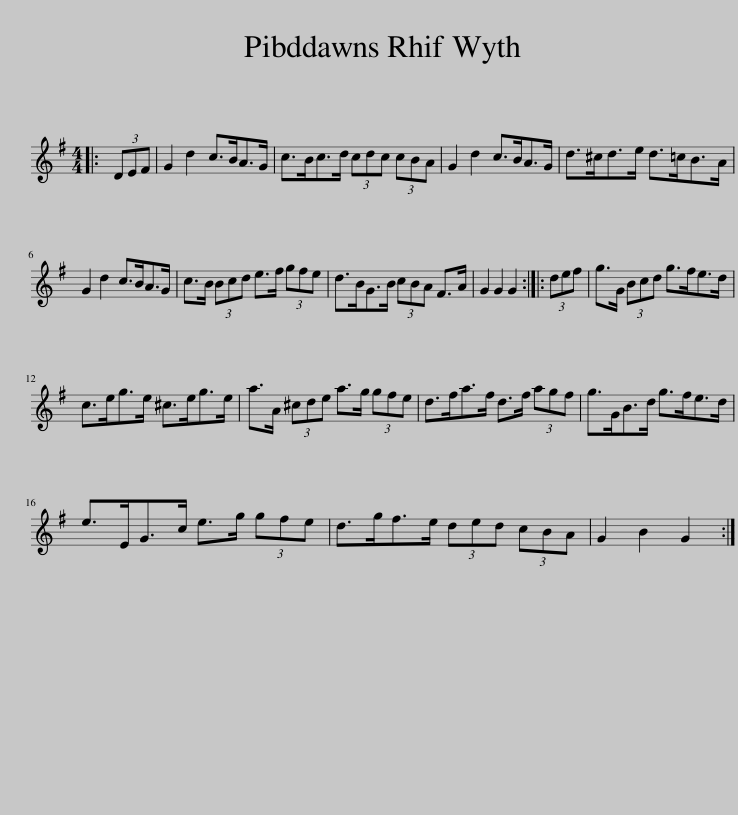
X:1
L:1/8
M:4/4
I:linebreak $
K:G
V:1 treble
V:1
|: (3DEF | G2 d2 c>BA>G | c>Bc>d (3cdc (3cBA | G2 d2 c>BA>G | d>^cd>e d>=cB>A |$ %5
 G2 d2 c>BA>G | c>B (3Bcd e>f (3gfe | d>BG>B (3cBA F>A | G2 G2 G2 :: (3def | %10
 g>G (3Bcd g>fe>d |$ c>eg>e ^c>eg>e | a>A (3^cde a>g (3gfe | d>fa>f d>f (3agf | g>GB>d g>fe>d |$ %15
 e>EG>c e>g (3gfe | d>gf>e (3ded (3cBA | G2 B2 G2 :| %18
